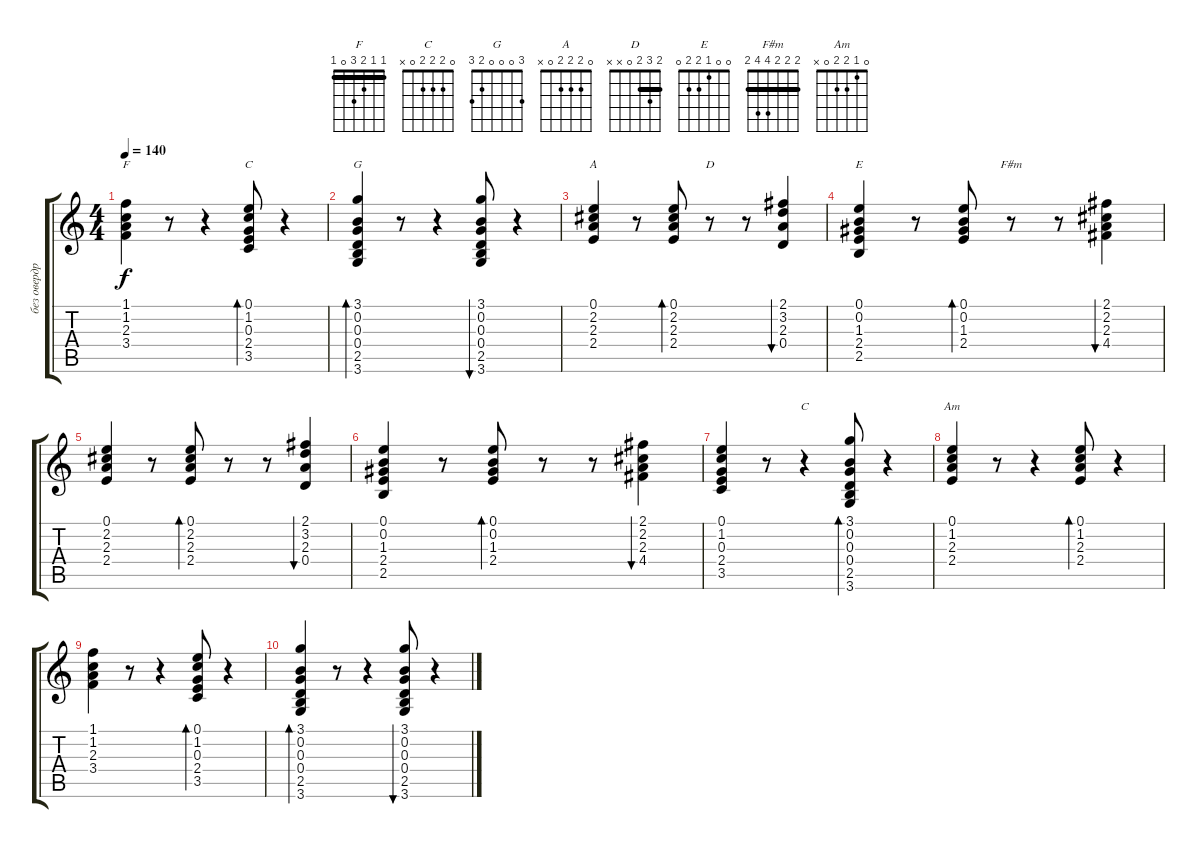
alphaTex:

\track ("без овердрайва соло" "без овердр") {instrument electricguitarclean}
\staff {score tabs}
\tuning (E4 B3 G3 D3 A2 E2) {hide}
\chord ("F" 1 1 2 3 0 1) {barre 1}
\chord ("C" 0 1 0 2 3 x)
\chord ("G" 3 0 0 0 2 3)
\chord ("A" 0 2 2 2 0 x)
\chord ("D" 2 3 2 0 x x) {barre 2}
\chord ("E" 0 0 1 2 2 0)
\chord ("F#m" 2 2 2 4 4 2) {barre 2}
\chord ("C" 0 2 2 2 0 x)
\chord ("Am" 0 1 2 2 0 x)
\ts (4 4)
\tempo 140
\clef g2
\ks c
(1.1 1.2 2.3 3.4).4{ch "F" dy f} r.8 r.4 (0.1 1.2 0.3 2.4 3.5).8{bd 60 ch "C"} r.4 |
(3.1 0.2 0.3 0.4 2.5 3.6).4{bd 60 ch "G"} r.8 r.4 (3.1 0.2 0.3 0.4 2.5 3.6).8{bu 60} r.4 |
(0.1 2.2 2.3 2.4).4{ch "A"} r.8 (0.1 2.2 2.3 2.4).8{bd 60} r.8{ch "D"} r.8 (2.1 3.2 2.3 0.4).4{bu 60} |
(0.1 0.2 1.3 2.4 2.5).4{ch "E"} r.8 (0.1 0.2 1.3 2.4).8{bd 60} r.8{ch "F#m"} r.8 (2.1 2.2 2.3 4.4).4{bu 60} |
(0.1 2.2 2.3 2.4).4 r.8 (0.1 2.2 2.3 2.4).8{bd 60} r.8 r.8 (2.1 3.2 2.3 0.4).4{bu 60} |
(0.1 0.2 1.3 2.4 2.5).4 r.8 (0.1 0.2 1.3 2.4).8{bd 60} r.8 r.8 (2.1 2.2 2.3 4.4).4{bu 60} |
(0.1 1.2 0.3 2.4 3.5).4 r.8 r.4{ch "C"} (3.1 0.2 0.3 0.4 2.5 3.6).8{bd 60} r.4 |
(0.1 1.2 2.3 2.4).4{ch "Am"} r.8 r.4 (0.1 1.2 2.3 2.4).8{bd 60} r.4 |
(1.1 1.2 2.3 3.4).4 r.8 r.4 (0.1 1.2 0.3 2.4 3.5).8{bd 60} r.4 |
(3.1 0.2 0.3 0.4 2.5 3.6).4{bd 60} r.8 r.4 (3.1 0.2 0.3 0.4 2.5 3.6).8{bu 60} r.4
